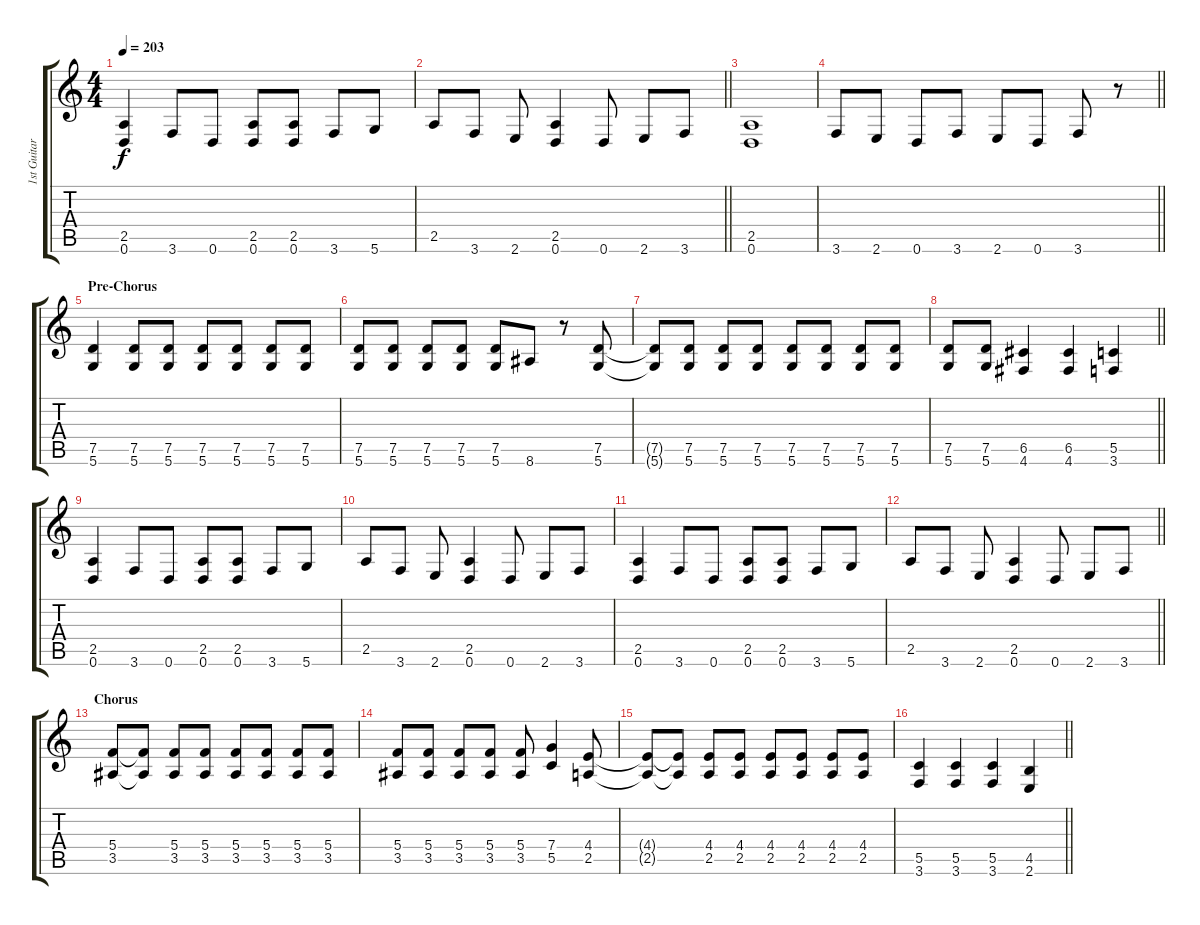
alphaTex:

\track ("1st Guitar" "1st Guitar") {instrument overdrivenguitar}
\staff {score tabs}
\tuning (D4 A3 F3 C3 G2 D2) {hide}
\ts (4 4)
\tempo 203
\clef g2
\ks c
(2.5 0.6).4{dy f} 3.6.8 0.6.8 (2.5 0.6).8 (2.5 0.6).8 3.6.8 5.6.8 |
\barLineRight lightlight
2.5.8 3.6.8 2.6.8 (2.5 0.6).4 0.6.8 2.6.8 3.6.8 |
(2.5 0.6).1 |
\barLineRight lightlight
3.6.8 2.6.8 0.6.8 3.6.8 2.6.8 0.6.8 3.6.8 r.8 |
\section ("" "Pre-Chorus")
(7.5 5.6).4 (7.5 5.6).8 (7.5 5.6).8 (7.5 5.6).8 (7.5 5.6).8 (7.5 5.6).8 (7.5 5.6).8 |
(7.5 5.6).8 (7.5 5.6).8 (7.5 5.6).8 (7.5 5.6).8 (7.5 5.6).8 8.6.8 r.8 (7.5 5.6).8 |
(7.5{t} 5.6{t}).8 (7.5 5.6).8 (7.5 5.6).8 (7.5 5.6).8 (7.5 5.6).8 (7.5 5.6).8 (7.5 5.6).8 (7.5 5.6).8 |
\barLineRight lightlight
(7.5 5.6).8 (7.5 5.6).8 (6.5 4.6).4 (6.5 4.6).4 (5.5 3.6).4 |
(2.5 0.6).4 3.6.8 0.6.8 (2.5 0.6).8 (2.5 0.6).8 3.6.8 5.6.8 |
2.5.8 3.6.8 2.6.8 (2.5 0.6).4 0.6.8 2.6.8 3.6.8 |
(2.5 0.6).4 3.6.8 0.6.8 (2.5 0.6).8 (2.5 0.6).8 3.6.8 5.6.8 |
\barLineRight lightlight
2.5.8 3.6.8 2.6.8 (2.5 0.6).4 0.6.8 2.6.8 3.6.8 |
\section ("" "Chorus")
(5.4 3.5).8 (5.4{t} 3.5{t}).8 (5.4 3.5).8 (5.4 3.5).8 (5.4 3.5).8 (5.4 3.5).8 (5.4 3.5).8 (5.4 3.5).8 |
(5.4 3.5).8 (5.4 3.5).8 (5.4 3.5).8 (5.4 3.5).8 (5.4 3.5).8 (7.4 5.5).4 (4.4 2.5).8 |
(4.4{t} 2.5{t}).8 (4.4{t} 2.5{t}).8 (4.4 2.5).8 (4.4 2.5).8 (4.4 2.5).8 (4.4 2.5).8 (4.4 2.5).8 (4.4 2.5).8 |
\barLineRight lightlight
(5.5 3.6).4 (5.5 3.6).4 (5.5 3.6).4 (4.5 2.6).4
